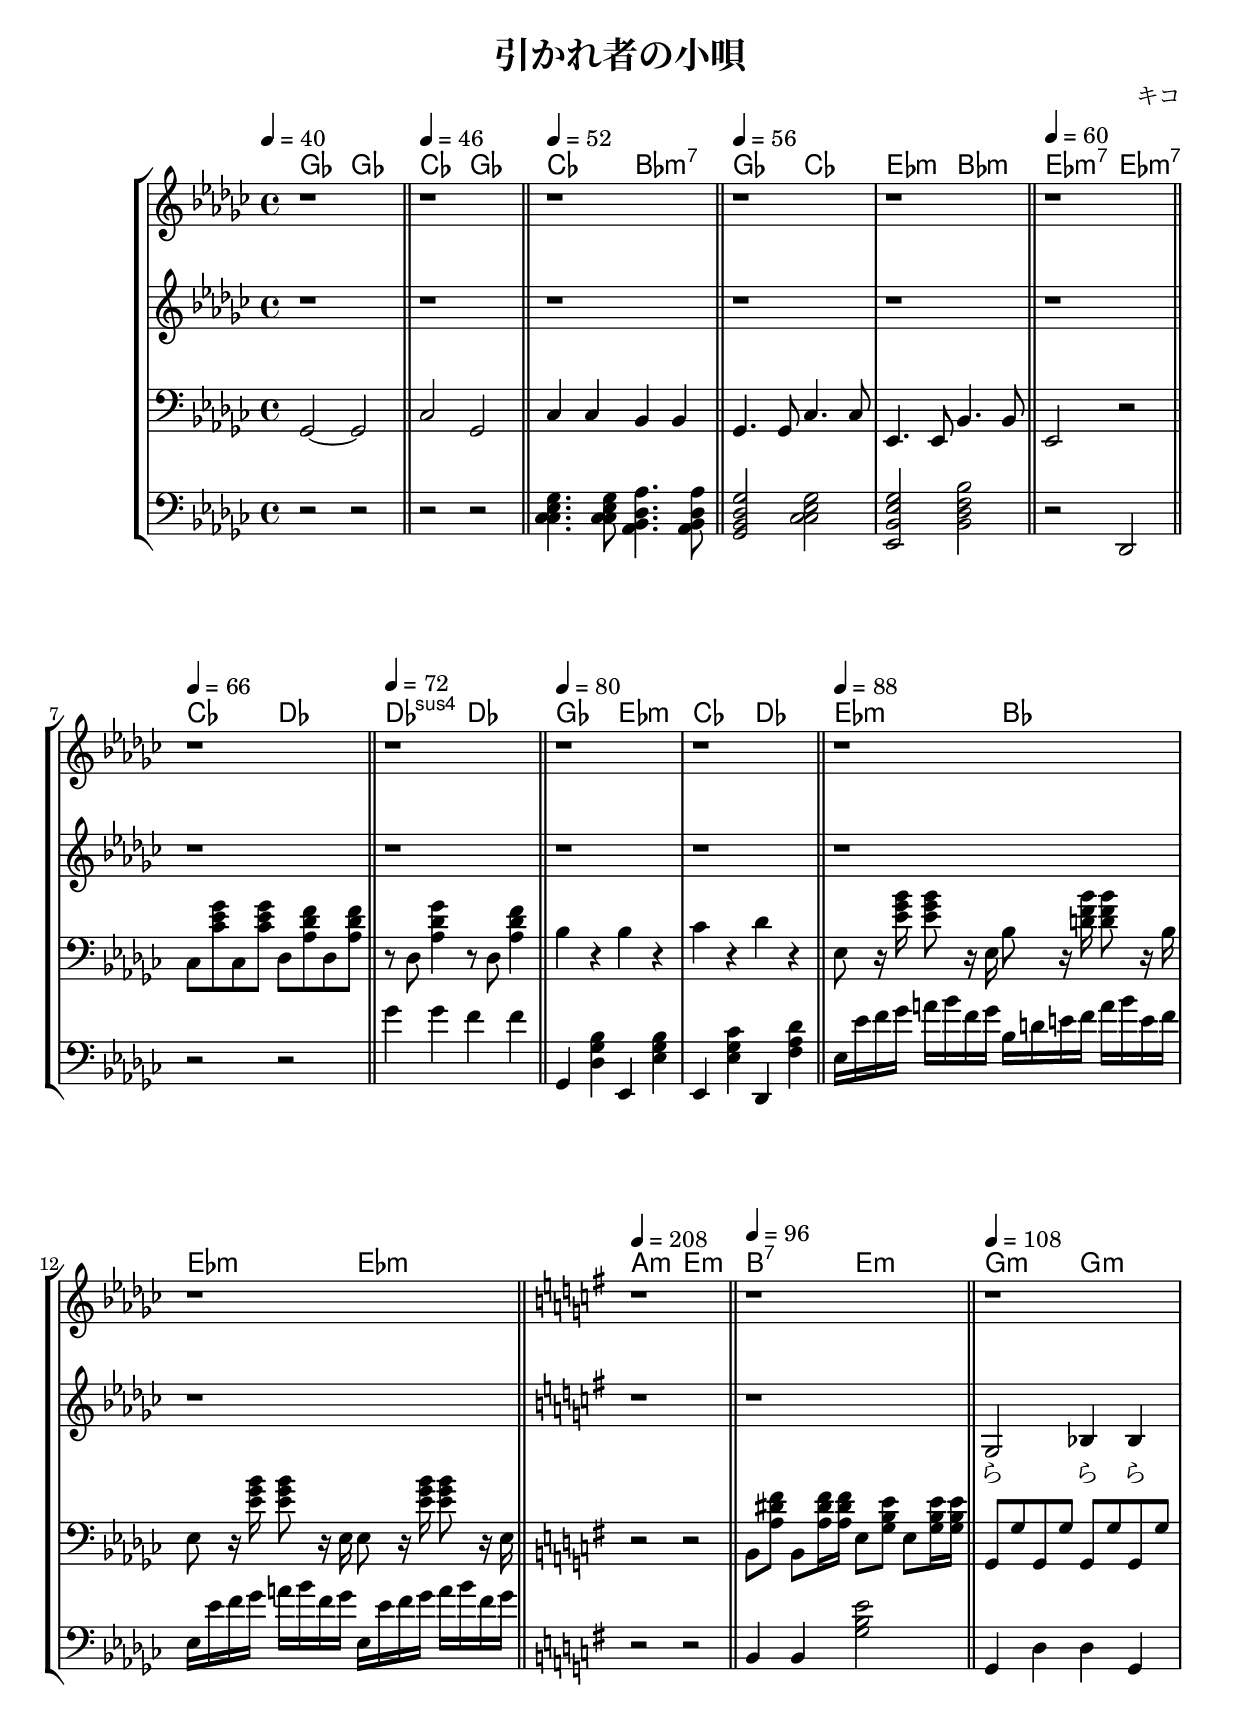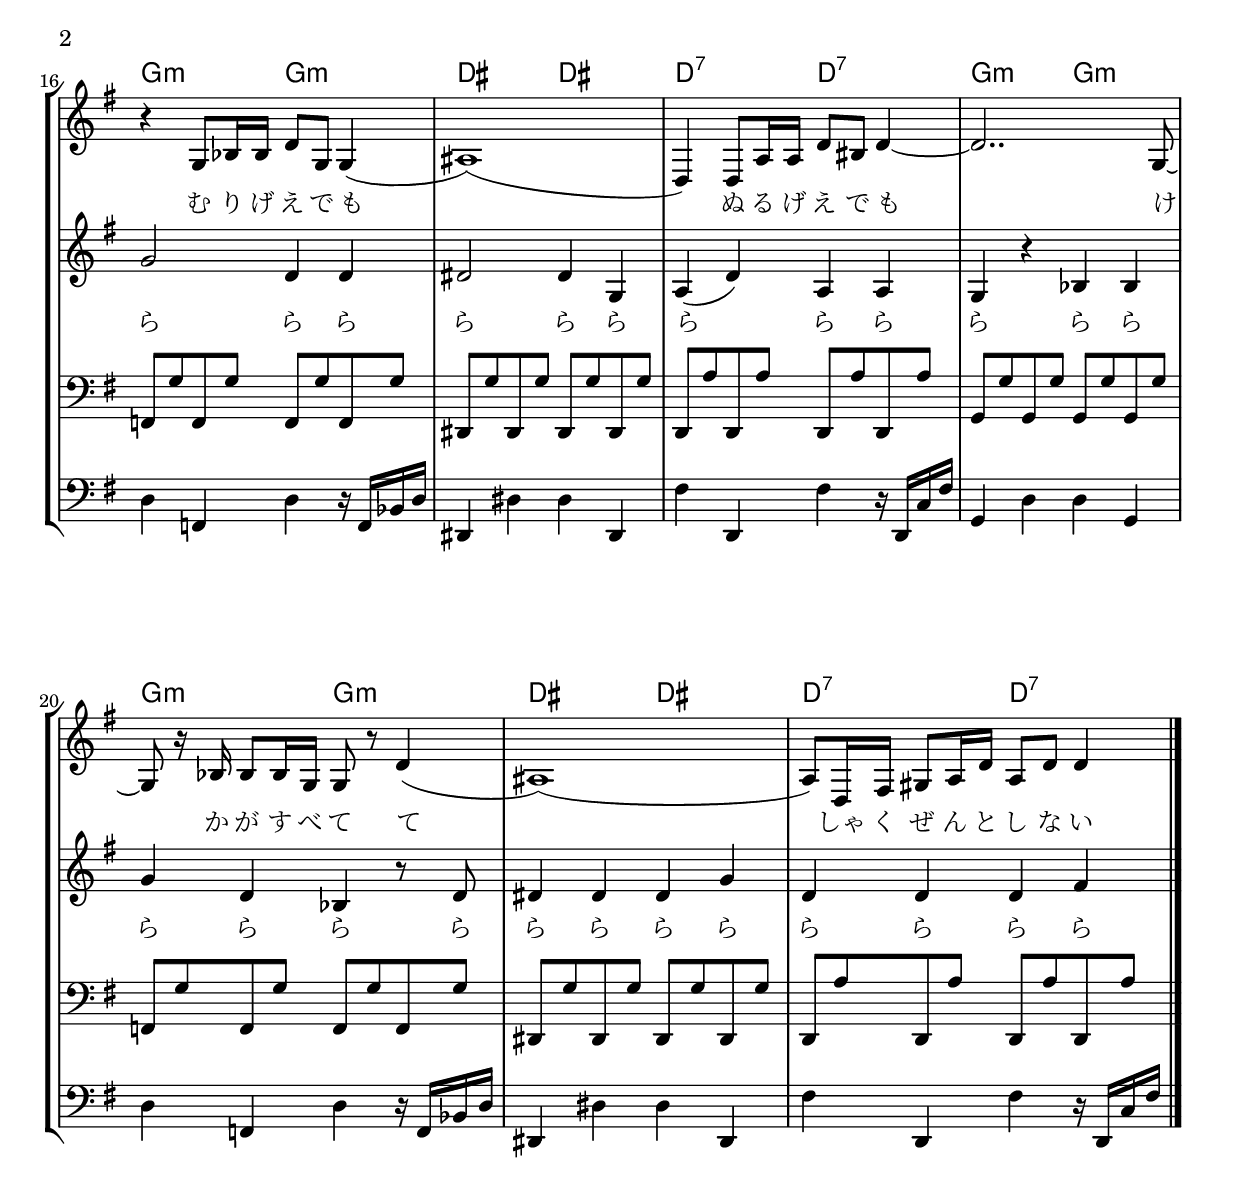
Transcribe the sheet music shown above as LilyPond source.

\version "2.12.1"

\header {
	title = \markup {引かれ者の小唄}
	composer = \markup \center-column {キコ}
}

harmony = \chordmode {
	ges2 ges 

	ces ges 

	ces bes:min7 

	ges ces es:m bes:m 

	es:min7 es:min7 

	ces des 

	des:sus4 des 

	ges es:m ces des 

	es:m bes es:m es:m 

	a:m e:m 

	b:7 e:m 

	g:m g:m g:m g:m dis dis d:7 d:7 g:m g:m g:m g:m dis dis d:7 d:7 
}

melody = {
	\key ges \major
	\tempo 4 = 40
	r1   
	\tempo 4 = 46
	r1   
	\tempo 4 = 52
	r1   
	\tempo 4 = 56
	r1 | r1   
	\tempo 4 = 60
	r1   
	\tempo 4 = 66
	r1   
	\tempo 4 = 72
	r1   
	\tempo 4 = 80
	r1 | r1   
	\tempo 4 = 88
	r1 | r1   
	\key g \major
	\tempo 4 = 208
	r1   
	\tempo 4 = 96
	r1   
	\set Staff.midiInstrument = #"fss0.42"
	\set Staff.midiMinimumVolume = #0.7
	\set Staff.midiMaximumVolume = #0.9
		\tempo 4 = 108
r1
r4 g8  bes16  bes16  d'8  g8  g4 
	(ais1) 
	(d4)  d8  a16  a16  d'8  bis8  d'4~ 
	d'2..  g8~ 
	g8  r16  bes16  bes8  bes16  g16  g8  r8  d'4 
	(ais1) 
	(a8)  d16  fis16  gis8  a16  d'16  a8  d'8  d'4
	\bar "|."
}

words = \lyricmode {
	
	
	
	
	
	
	
	
	
	
	
	む  り  げ  え  で  も  ぬ  る  げ  え  で  も  け  か  が  す  べ  て  て  しゃ  く  ぜ  ん  と  し  な  い  
}

secondmelody = {
	\key ges \major
	\tempo 4 = 40
	r1   
	\tempo 4 = 46
	r1   
	\tempo 4 = 52
	r1   
	\tempo 4 = 56
	r1 | r1   
	\tempo 4 = 60
	r1   
	\tempo 4 = 66
	r1   
	\tempo 4 = 72
	r1   
	\tempo 4 = 80
	r1 | r1   
	\tempo 4 = 88
	r1 | r1   
	\key g \major
	\tempo 4 = 208
	r1   
	\tempo 4 = 96
	r1   
	\set Staff.midiInstrument = #"mmi0.48"
	\set Staff.midiMinimumVolume = #0.7
	\set Staff.midiMaximumVolume = #0.9
		\tempo 4 = 108
g2  bes4  bes4 
	g'2  d'4  d'4 
	dis'2  dis'4  g4 
	a4  (d'4)  a4  a4 
	g4  r4  bes4  bes4 
	g'4  d'4  bes4  r8  d'8 
	dis'4  dis'4  dis'4  g'4 
	d'4  d'4  d'4  fis'4
	\bar "|."
}

secondwords = \lyricmode {
	
	
	
	
	
	
	
	
	
	
	
	ら  ら  ら  ら  ら  ら  ら  ら  ら  ら  ら  ら  ら  ら  ら  ら  ら  ら  ら  ら  ら  ら  ら  ら  ら  ら  ら  
}

tempochange = {
	\tempo 4 = 40
	r1 \bar "||"
	\tempo 4 = 46
	r1 \bar "||"
	\tempo 4 = 52
	r1 \bar "||"
	\tempo 4 = 56
	r1 | r1 \bar "||"
	\tempo 4 = 60
	r1 \bar "||"
	\tempo 4 = 66
	r1 \bar "||"
	\tempo 4 = 72
	r1 \bar "||"
	\tempo 4 = 80
	r1 | r1 \bar "||"
	\tempo 4 = 88
	r1 | r1 \bar "||"
	\tempo 4 = 208
	r1 \bar "||"
	\tempo 4 = 96
	r1 \bar "||"
	\tempo 4 = 108
	r1 | r1 | r1 | r1 | r1 | r1 | r1 | r1 \bar "|."
}

mainacc = {
	\clef bass
	\set Staff.midiInstrument = #"Brass Section"
	\set Staff.midiMinimumVolume = #0.3
	\set Staff.midiMaximumVolume = #0.6
	\key ges \major
	\tempo 4 = 40
	ges,2
	~ges,2
	\bar "||"

	\set Staff.midiInstrument = #"Brass Section"
	\set Staff.midiMinimumVolume = #0.3
	\set Staff.midiMaximumVolume = #0.6
	\tempo 4 = 46
	ces2
	ges,2
	\bar "||"

	\set Staff.midiInstrument = #"Brass Section"
	\set Staff.midiMinimumVolume = #0.3
	\set Staff.midiMaximumVolume = #0.6
	\tempo 4 = 52
	ces4 ces4
	bes,4 bes,4
	\bar "||"

	\set Staff.midiInstrument = #"Brass Section"
	\set Staff.midiMinimumVolume = #0.3
	\set Staff.midiMaximumVolume = #0.6
	\tempo 4 = 56
	ges,4.ges,8
	ces4.ces8
	es,4.es,8
	bes,4.bes,8
	\bar "||"

	\set Staff.midiInstrument = #"Brass Section"
	\set Staff.midiMinimumVolume = #0.3
	\set Staff.midiMaximumVolume = #0.6
	\tempo 4 = 60
	es,2
	r2
	\bar "||"

	\set Staff.midiInstrument = #"String Ensemble 1"
	\set Staff.midiMinimumVolume = #0.3
	\set Staff.midiMaximumVolume = #0.6
	\tempo 4 = 66
	ces8 <ces' es' ges'> ces <ces' es' ges'>
	des8 <as des' f'> des <as des' f'>
	\bar "||"

	\set Staff.midiInstrument = #"Orchestra Hit"
	\set Staff.midiMinimumVolume = #0.3
	\set Staff.midiMaximumVolume = #0.6
	\tempo 4 = 72
	r8 des <as des' ges'>4
	r8 des <as des' f'>4
	\bar "||"

	\set Staff.midiInstrument = #"String Ensemble 2"
	\set Staff.midiMinimumVolume = #0.3
	\set Staff.midiMaximumVolume = #0.6
	\tempo 4 = 80
	bes4 r4
	bes4 r4
	ces'4 r4
	des'4 r4
	\bar "||"

	\set Staff.midiInstrument = #"Orchestra Hit"
	\set Staff.midiMinimumVolume = #0.3
	\set Staff.midiMaximumVolume = #0.6
	\tempo 4 = 88
	es8 r16 <es' ges' bes'>16 <es' ges' bes'>8 r16 es16
	bes8 r16 <d' f' bes'>16 <d' f' bes'>8 r16 bes16
	es8 r16 <es' ges' bes'>16 <es' ges' bes'>8 r16 es16
	es8 r16 <es' ges' bes'>16 <es' ges' bes'>8 r16 es16
	\bar "||"

	\set Staff.midiInstrument = #"Acoustic grand"
	\set Staff.midiMinimumVolume = #0.3
	\set Staff.midiMaximumVolume = #0.6
	\key g \major
	\tempo 4 = 208
	r2
	r2
	\bar "||"

	\set Staff.midiInstrument = #"Orchestra Hit"
	\set Staff.midiMinimumVolume = #0.3
	\set Staff.midiMaximumVolume = #0.6
	\tempo 4 = 96
	b,8 <a dis' fis'> b, <a dis' fis'>16 <a dis' fis'>
	e8 <g b e'> e <g b e'>16 <g b e'>
	\bar "||"

	\set Staff.midiInstrument = #"Overdriven Guitar"
	\set Staff.midiMinimumVolume = #0.3
	\set Staff.midiMaximumVolume = #0.6
	\tempo 4 = 108
	g,8 g8 g,8 g8 
	g,8 g8 g,8 g8 
	f,8 g8 f,8 g8 
	f,8 g8 f,8 g8 
	dis,8 g8 dis,8 g8 
	dis,8 g8 dis,8 g8 
	d,8 a8 d,8 a8 
	d,8 a8 d,8 a8 
	g,8 g8 g,8 g8 
	g,8 g8 g,8 g8 
	f,8 g8 f,8 g8 
	f,8 g8 f,8 g8 
	dis,8 g8 dis,8 g8 
	dis,8 g8 dis,8 g8 
	d,8 a8 d,8 a8 
	d,8 a8 d,8 a8
	\bar "|."
}

subacc = {
	\clef bass
	\set Staff.midiInstrument = #"Acoustic grand"
	\set Staff.midiMinimumVolume = #0.3
	\set Staff.midiMaximumVolume = #0.6
	\key ges \major
	\tempo 4 = 40
	r2
	r2
	\bar "||"

	\set Staff.midiInstrument = #"Acoustic grand"
	\set Staff.midiMinimumVolume = #0.3
	\set Staff.midiMaximumVolume = #0.6
	\tempo 4 = 46
	r2
	r2
	\bar "||"

	\set Staff.midiInstrument = #"Tremolo Strings"
	\set Staff.midiMinimumVolume = #0.3
	\set Staff.midiMaximumVolume = #0.6
	\tempo 4 = 52
	<ces ces es ges>4. <ces ces es ges>8
	<bes, as, des as>4. <bes, as, des as>8
	\bar "||"

	\set Staff.midiInstrument = #"String Ensemble 2"
	\set Staff.midiMinimumVolume = #0.3
	\set Staff.midiMaximumVolume = #0.6
	\tempo 4 = 56
	<ges, bes, des ges>2
	<ces ces es ges>2
	<es, bes, es ges>2
	<bes, des f bes>2
	\bar "||"

	\set Staff.midiInstrument = #"String Ensemble 1"
	\set Staff.midiMinimumVolume = #0.3
	\set Staff.midiMaximumVolume = #0.6
	\tempo 4 = 60
	r2
	des,2
	\bar "||"

	\set Staff.midiInstrument = #"Acoustic grand"
	\set Staff.midiMinimumVolume = #0.3
	\set Staff.midiMaximumVolume = #0.6
	\tempo 4 = 66
	r2
	r2
	\bar "||"

	\set Staff.midiInstrument = #"String Ensemble 2"
	\set Staff.midiMinimumVolume = #0.3
	\set Staff.midiMaximumVolume = #0.6
	\tempo 4 = 72
	ges'4 ges'4
	f'4 f'4
	\bar "||"

	\set Staff.midiInstrument = #"Orchestra Hit"
	\set Staff.midiMinimumVolume = #0.3
	\set Staff.midiMaximumVolume = #0.6
	\tempo 4 = 80
	ges,4 <des ges bes>4
	es,4 <es ges bes>4
	es,4 <es ges ces'>4
	des,4 <f as des'>4
	\bar "||"

	\set Staff.midiInstrument = #"Church organ"
	\set Staff.midiMinimumVolume = #0.3
	\set Staff.midiMaximumVolume = #0.6
	\tempo 4 = 88
	es16 es'16 f'16 ges'16 a'16 bes'16 f'16 ges'16
	bes16 d'16 e'16 f'16 a'16 bes'16 e'16 f'16
	es16 es'16 f'16 ges'16 a'16 bes'16 f'16 ges'16
	es16 es'16 f'16 ges'16 a'16 bes'16 f'16 ges'16
	\bar "||"

	\set Staff.midiInstrument = #"Acoustic grand"
	\set Staff.midiMinimumVolume = #0.3
	\set Staff.midiMaximumVolume = #0.6
	\key g \major
	\tempo 4 = 208
	r2
	r2
	\bar "||"

	\set Staff.midiInstrument = #"Distorted Guitar"
	\set Staff.midiMinimumVolume = #0.3
	\set Staff.midiMaximumVolume = #0.6
	\tempo 4 = 96
	b,4 b,4
	<g b e'>2
	\bar "||"

	\set Staff.midiInstrument = #"Electric Bass (pick)"
	\set Staff.midiMinimumVolume = #0.3
	\set Staff.midiMaximumVolume = #0.6
	\tempo 4 = 108
	g,4 d4
	d4 g,4
	d4 f,4
	d4 r16 f,16 bes,16 d16
	dis,4 dis4
	dis4 dis,4
	fis4 d,4
	fis4 r16 d,16 c16 fis16
	g,4 d4
	d4 g,4
	d4 f,4
	d4 r16 f,16 bes,16 d16
	dis,4 dis4
	dis4 dis,4
	fis4 d,4
	fis4 r16 d,16 c16 fis16
	\bar "|."
}

percA = {
	\drummode {
	r1 \bar "||"
	r1 \bar "||"
	r2 r8 hho4 hho8  \bar "||"
	r1 |r1 \bar "||"
	r1 \bar "||"
	r1 \bar "||"
	r1 \bar "||"
	r1  |r2 r8 hho4 hho8  \bar "||"
	cymc1  |r1  \bar "||"
	cymc1  \bar "||"
	\times 16/24{ hh4. hh1 r8 } \bar "||"
	r4 sn2 sn8. sn16  |r4 sn2 sn8. sn16  |r4 sn2 sn8. sn16  |r4 sn2 sn8. sn16  |r4 sn2 sn8. sn16  |r4 sn2 sn8. sn16  |r4 sn2 sn8. sn16  |r8 sn8 sn4 sn8 sn8 sn16 sn8 sn16  \bar "|."
	}
}

percB = {
	\drummode {
	r1 \bar "||"
	r1 \bar "||"
	hhp4 hhp4 hhp4 hhp4  \bar "||"
	r1 |r1 \bar "||"
	r1 \bar "||"
	r1 \bar "||"
	r1 \bar "||"
	r4. hhp2 hhp8  |hhp4 hhp4 hhp4 hhp4  \bar "||"
	r8 hho8 hho8 hho8 hho8 hho8 hho8 hho8  |hho8 hho8 hho8 hho8 hho8 hho8 hho8 hho8  \bar "||"
	r8 hho8 hho8 hho8 hho8 hho8 hho8 hho8  \bar "||"
	\times 16/24{ r8 sn8 sn4 sn16 sn16 sn4 sn2 r8 } \bar "||"
	r4. r16 tommh8 tommh4. r16  |r1  |r4. r16 tommh8 tommh4. r16  |r1  |r4. r16 tommh8 tommh4. r16  |r1  |r4. r16 tommh8 tommh4. r16  |r1  \bar "|."
	}
}

percC = {
	\drummode {
	r1 \bar "||"
	r1 \bar "||"
	r4. hh2 r8  \bar "||"
	r1 |r1 \bar "||"
	r1 \bar "||"
	r1 \bar "||"
	r1 \bar "||"
	hh4 hh4 hh4 hh4  |r4. hh2 r8  \bar "||"
	r1  |r1  \bar "||"
	r1  \bar "||"
	\times 16/24{ bd4. bd4. bd4 bd4. bd8 } \bar "||"
	r8 toml8 toml8 toml8 toml8 toml8 toml8 toml8  |toml8 toml8 toml8 toml8 toml8 toml8 toml8 toml8  |toml8 toml8 toml8 toml8 toml8 toml8 toml8 toml8  |toml8 toml8 toml8 toml8 toml8 toml8 toml8 toml8  |r8 toml8 toml8 toml8 toml8 toml8 toml8 toml8  |toml8 toml8 toml8 toml8 toml8 toml8 toml8 toml8  |toml8 toml8 toml8 toml8 toml8 toml8 toml8 toml8  |toml8 toml8 toml8 toml8 toml8 toml8 toml8 toml8  \bar "|."
	}
}

percD = {
	\drummode {
	r1 \bar "||"
	r1 \bar "||"
	bd8. bd4. r16 bd4 bd8  \bar "||"
	r1 |r1 \bar "||"
	r1 \bar "||"
	r1 \bar "||"
	r1 \bar "||"
	bd2. r8 bd8  |bd8. bd4. r16 bd4 bd8  \bar "||"
	r8 sn4 sn4 sn4 sn8  |r8 sn4 sn4 sn4 sn8  \bar "||"
	r8 sn4 sn4 sn4 sn8  \bar "||"
	\times 16/24{ r1 r2 } \bar "||"
	r1  |r4. r16 tomfh8 tomfh4. r16  |r1  |r4. r16 tomfh8 tomfh4. r16  |r1  |r4. r16 tomfh8 tomfh4. r16  |r1  |r4. r16 tomfh2 r16  \bar "|."
	}
}

percE = {
	\drummode {
	r1 \bar "||"
	r1 \bar "||"
	r1 \bar "||"
	r1 |r1 \bar "||"
	r1 \bar "||"
	r1 \bar "||"
	r1 \bar "||"
	r1 | r1 \bar "||"
	bd4 bd16 bd8. bd8. bd8 bd8.  |bd4 bd16 bd8. bd16 bd8 bd8 bd8.  \bar "||"
	bd4 bd16 bd8. bd8. bd8 bd8.  \bar "||"
	\times 16/24{ r4 hhp2 hhp2. } \bar "||"
	bd4. r16 bd8. bd4.  |bd8. bd4. r16 bd4 bd8  |bd8. bd4 bd8. bd4.  |bd8. bd4. r16 bd4 bd8  |bd4. r16 bd8. bd4.  |bd8. bd4. r16 bd4 bd8  |bd8. bd4 bd8. bd4.  |bd4. bd8 bd4 r16 bd8.  \bar "|."
	}
}

percF = {
	\drummode {
	r1 \bar "||"
	r1 \bar "||"
	r1 \bar "||"
	r1 | r1 \bar "||"
	r1 \bar "||"
	r1 \bar "||"
	r1 \bar "||"
	r1 | r1 \bar "||"
	r1 | r1 \bar "||"
	r1 \bar "||"
	\times 16/24{ r1 r8 tomml8 tomml4 } \bar "||"
	cymc1  |r1 |r1 |r1 |cymc1  |r1 |r1 |r1 \bar "|."
	}
}

percG = {
	\drummode {
	r1 \bar "||"
	r1 \bar "||"
	r1 \bar "||"
	r1 | r1 \bar "||"
	r1 \bar "||"
	r1 \bar "||"
	r1 \bar "||"
	r1 | r1 \bar "||"
	r1 | r1 \bar "||"
	r1 \bar "||"
	\times 16/24{ r1 r4. tomfh8 } \bar "||"
	r1 | r1 | r1 | r1 | r1 | r1 | r1 | r1 \bar "|."
	}
}

\score {
	<<
		\new StaffGroup <<
			\new ChordNames {\harmony}
			\new Voice = "melody" {\melody}
			\new Lyrics \lyricsto "melody" \words
			\new Voice = "secondmelody" {\secondmelody}
			\new Lyrics \lyricsto "secondmelody" \secondwords
			\new Staff = "mainacc" {\mainacc}
			\new Staff = "subacc" {\subacc}
		>>
	>>
	\layout { }
}
